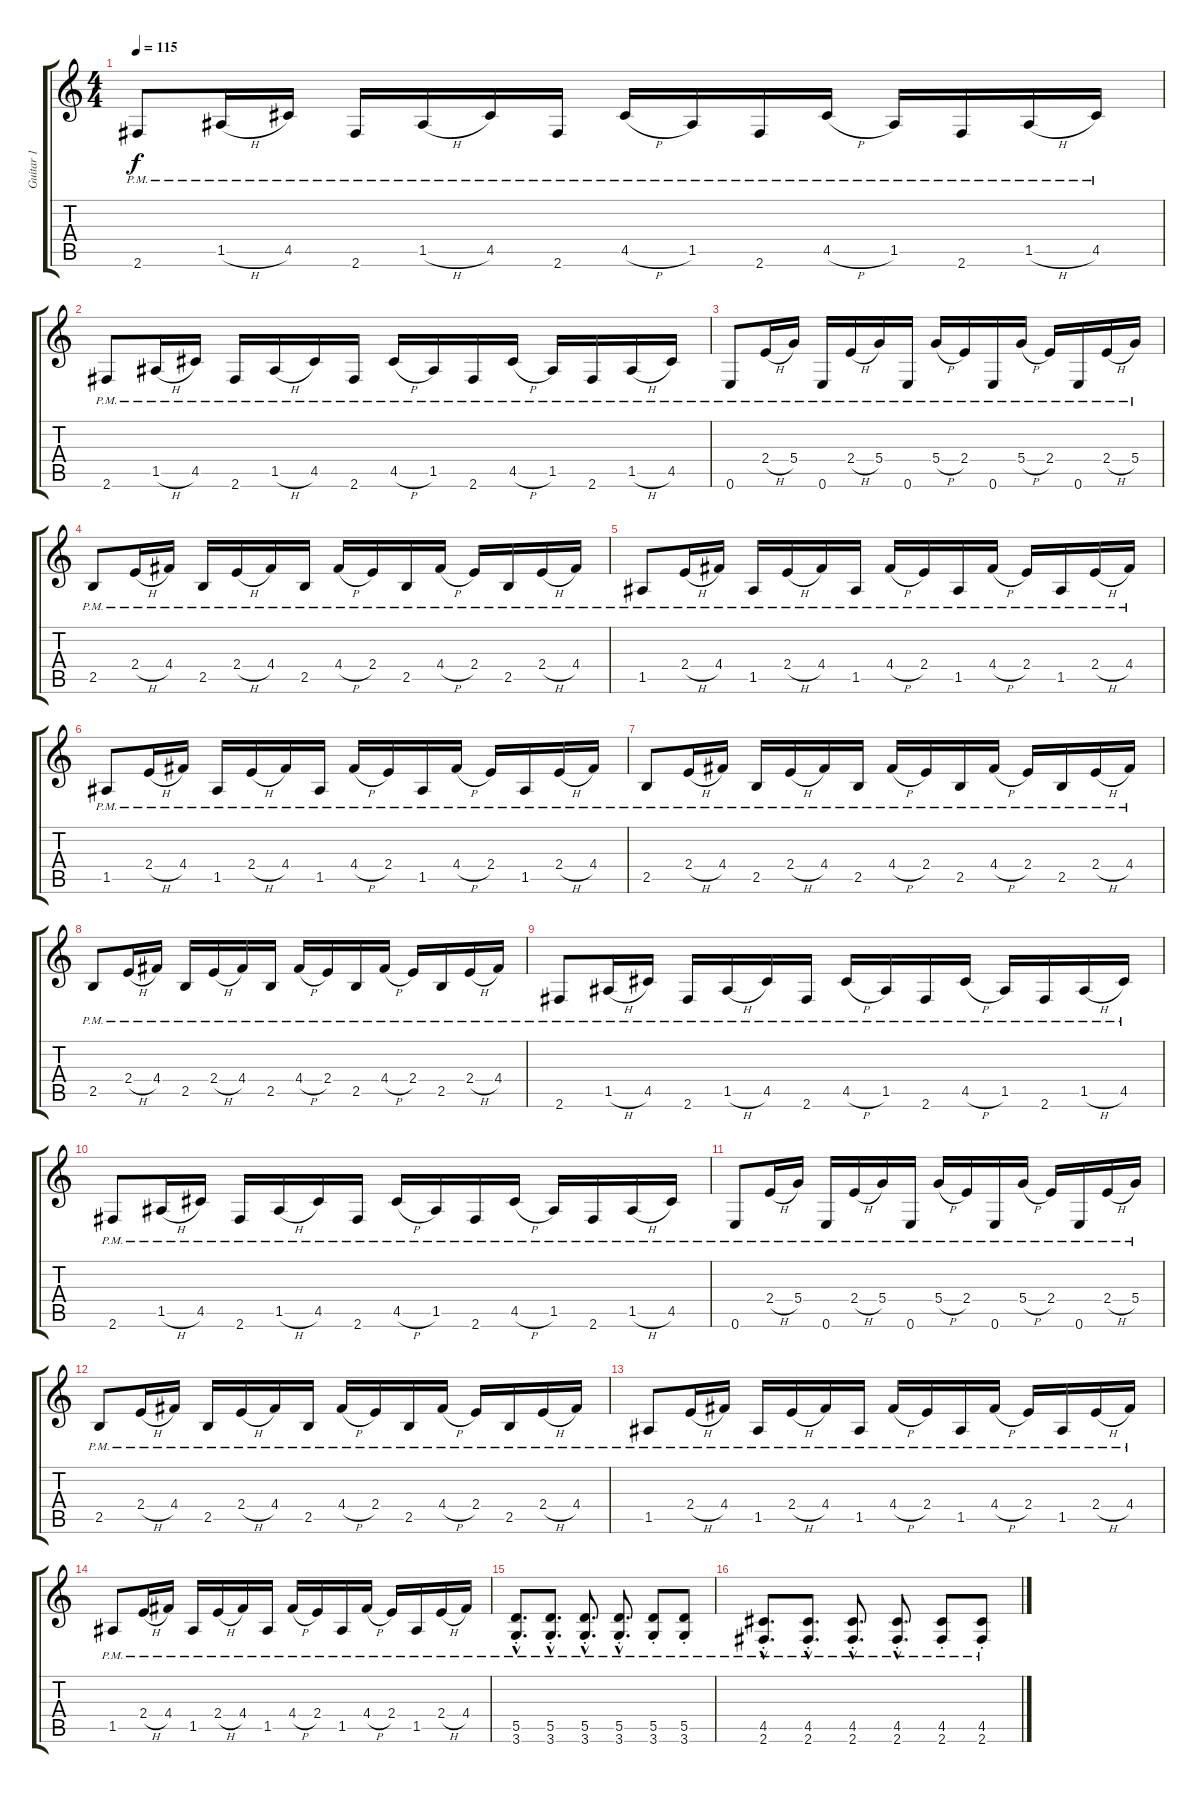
\track ("Guitar 1" "Guitar 1") {instrument overdrivenguitar}
\staff {score tabs}
\tuning (E4 B3 G3 D3 A2 E2) {hide}
\ts (4 4)
\tempo 115
\clef g2
\ks c
2.6{pm}.8{dy f} 1.5{h pm}.16 4.5{pm}.16 2.6{pm}.16 1.5{h pm}.16 4.5{pm}.16 2.6{pm}.16 4.5{h pm}.16 1.5{pm}.16 2.6{pm}.16 4.5{h pm}.16 1.5{pm}.16 2.6{pm}.16 1.5{h pm}.16 4.5{pm}.16 |
2.6{pm}.8 1.5{h pm}.16 4.5{pm}.16 2.6{pm}.16 1.5{h pm}.16 4.5{pm}.16 2.6{pm}.16 4.5{h pm}.16 1.5{pm}.16 2.6{pm}.16 4.5{h pm}.16 1.5{pm}.16 2.6{pm}.16 1.5{h pm}.16 4.5{pm}.16 |
0.6{pm}.8 2.4{h pm}.16 5.4{pm}.16 0.6{pm}.16 2.4{h pm}.16 5.4{pm}.16 0.6{pm}.16 5.4{h pm}.16 2.4{pm}.16 0.6{pm}.16 5.4{h pm}.16 2.4{pm}.16 0.6{pm}.16 2.4{h pm}.16 5.4{pm}.16 |
2.5{pm}.8 2.4{h pm}.16 4.4{pm}.16 2.5{pm}.16 2.4{h pm}.16 4.4{pm}.16 2.5{pm}.16 4.4{h pm}.16 2.4{pm}.16 2.5{pm}.16 4.4{h pm}.16 2.4{pm}.16 2.5{pm}.16 2.4{h pm}.16 4.4{pm}.16 |
1.5{pm}.8 2.4{h pm}.16 4.4{pm}.16 1.5{pm}.16 2.4{h pm}.16 4.4{pm}.16 1.5{pm}.16 4.4{h pm}.16 2.4{pm}.16 1.5{pm}.16 4.4{h pm}.16 2.4{pm}.16 1.5{pm}.16 2.4{h pm}.16 4.4{pm}.16 |
1.5{pm}.8 2.4{h pm}.16 4.4{pm}.16 1.5{pm}.16 2.4{h pm}.16 4.4{pm}.16 1.5{pm}.16 4.4{h pm}.16 2.4{pm}.16 1.5{pm}.16 4.4{h pm}.16 2.4{pm}.16 1.5{pm}.16 2.4{h pm}.16 4.4{pm}.16 |
2.5{pm}.8 2.4{h pm}.16 4.4{pm}.16 2.5{pm}.16 2.4{h pm}.16 4.4{pm}.16 2.5{pm}.16 4.4{h pm}.16 2.4{pm}.16 2.5{pm}.16 4.4{h pm}.16 2.4{pm}.16 2.5{pm}.16 2.4{h pm}.16 4.4{pm}.16 |
2.5{pm}.8 2.4{h pm}.16 4.4{pm}.16 2.5{pm}.16 2.4{h pm}.16 4.4{pm}.16 2.5{pm}.16 4.4{h pm}.16 2.4{pm}.16 2.5{pm}.16 4.4{h pm}.16 2.4{pm}.16 2.5{pm}.16 2.4{h pm}.16 4.4{pm}.16 |
2.6{pm}.8 1.5{h pm}.16 4.5{pm}.16 2.6{pm}.16 1.5{h pm}.16 4.5{pm}.16 2.6{pm}.16 4.5{h pm}.16 1.5{pm}.16 2.6{pm}.16 4.5{h pm}.16 1.5{pm}.16 2.6{pm}.16 1.5{h pm}.16 4.5{pm}.16 |
2.6{pm}.8 1.5{h pm}.16 4.5{pm}.16 2.6{pm}.16 1.5{h pm}.16 4.5{pm}.16 2.6{pm}.16 4.5{h pm}.16 1.5{pm}.16 2.6{pm}.16 4.5{h pm}.16 1.5{pm}.16 2.6{pm}.16 1.5{h pm}.16 4.5{pm}.16 |
0.6{pm}.8 2.4{h pm}.16 5.4{pm}.16 0.6{pm}.16 2.4{h pm}.16 5.4{pm}.16 0.6{pm}.16 5.4{h pm}.16 2.4{pm}.16 0.6{pm}.16 5.4{h pm}.16 2.4{pm}.16 0.6{pm}.16 2.4{h pm}.16 5.4{pm}.16 |
2.5{pm}.8 2.4{h pm}.16 4.4{pm}.16 2.5{pm}.16 2.4{h pm}.16 4.4{pm}.16 2.5{pm}.16 4.4{h pm}.16 2.4{pm}.16 2.5{pm}.16 4.4{h pm}.16 2.4{pm}.16 2.5{pm}.16 2.4{h pm}.16 4.4{pm}.16 |
1.5{pm}.8 2.4{h pm}.16 4.4{pm}.16 1.5{pm}.16 2.4{h pm}.16 4.4{pm}.16 1.5{pm}.16 4.4{h pm}.16 2.4{pm}.16 1.5{pm}.16 4.4{h pm}.16 2.4{pm}.16 1.5{pm}.16 2.4{h pm}.16 4.4{pm}.16 |
1.5{pm}.8 2.4{h pm}.16 4.4{pm}.16 1.5{pm}.16 2.4{h pm}.16 4.4{pm}.16 1.5{pm}.16 4.4{h pm}.16 2.4{pm}.16 1.5{pm}.16 4.4{h pm}.16 2.4{pm}.16 1.5{pm}.16 2.4{h pm}.16 4.4{pm}.16 |
(5.5{hac pm st} 3.6{hac pm st}).8{d} (5.5{hac pm st} 3.6{hac pm st}).8{d} (5.5{hac pm st} 3.6{hac pm st}).8{d} (5.5{hac pm st} 3.6{hac pm st}).8{d} (5.5{pm st} 3.6{pm st}).8 (5.5{pm st} 3.6{pm st}).8 |
(4.5{hac pm st} 2.6{hac pm st}).8{d} (4.5{hac pm st} 2.6{hac pm st}).8{d} (4.5{hac pm st} 2.6{hac pm st}).8{d} (4.5{hac pm st} 2.6{hac pm st}).8{d} (4.5{pm st} 2.6{pm st}).8 (4.5{pm st} 2.6{pm st}).8
